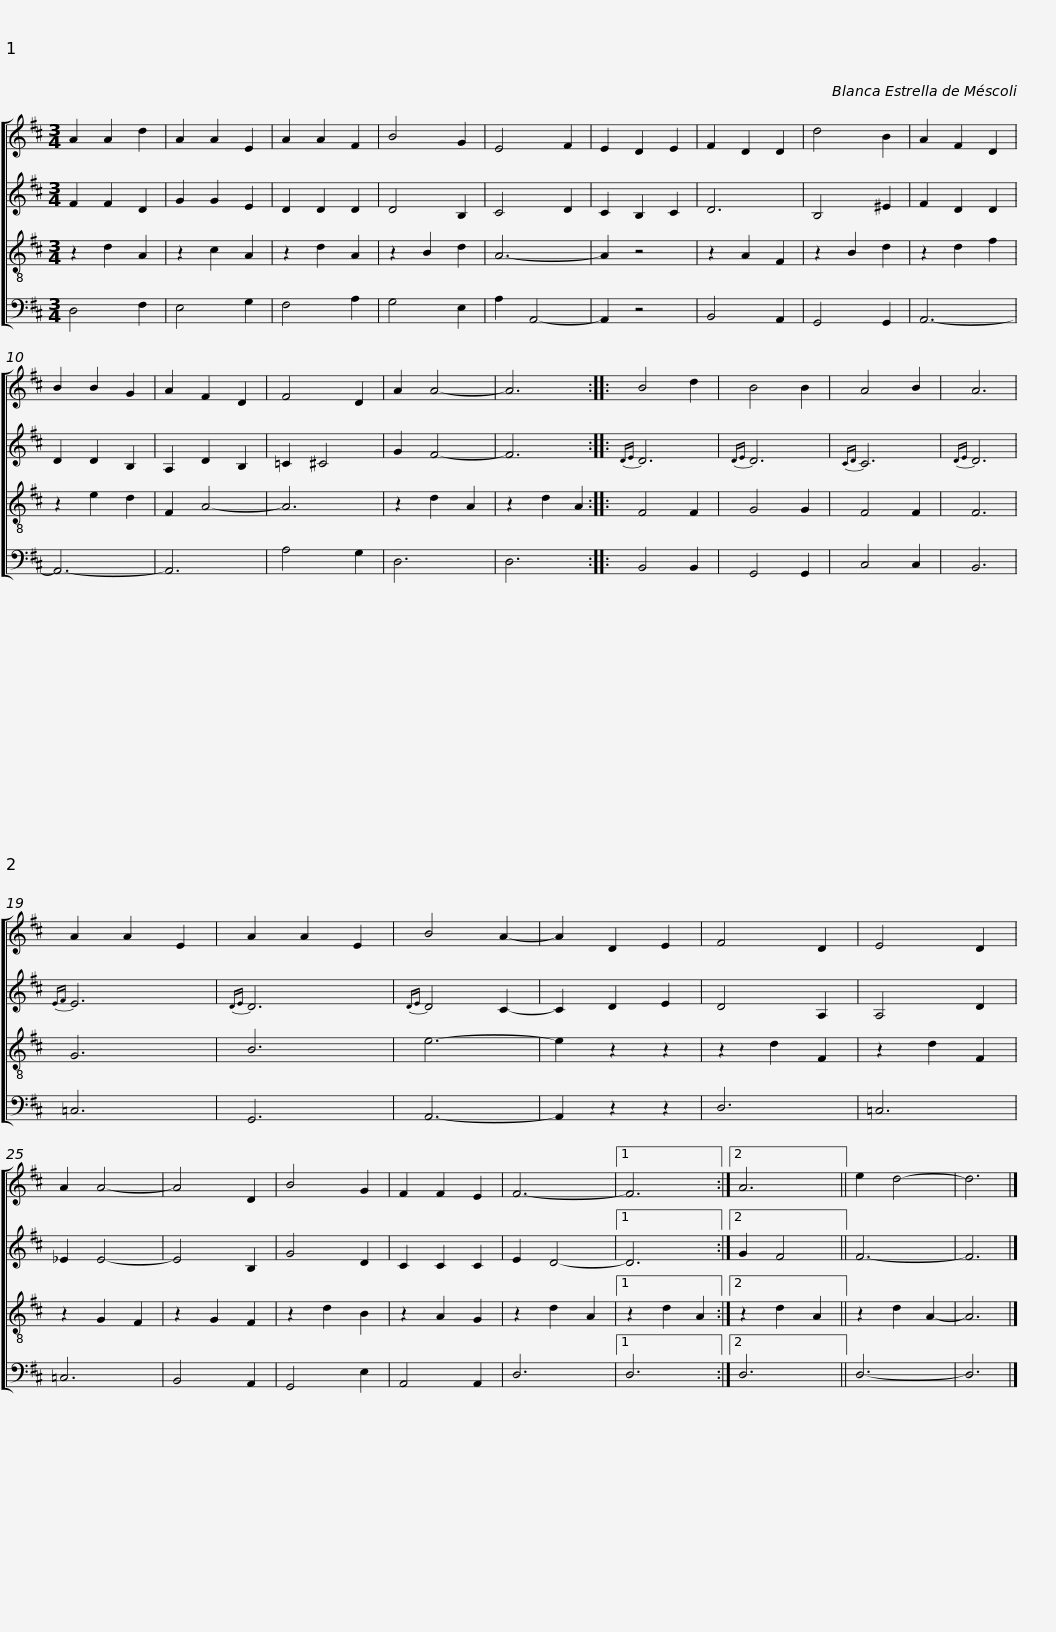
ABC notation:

X:1
%%score [ 1 2 3 4 ]
L:1/8
M:3/4
I:linebreak $
K:D
V:1 treble
V:2 treble
V:3 treble-8
V:4 bass
V:1
 A2 A2 d2 | A2 A2 E2 | A2 A2 F2 | B4 G2 | E4 F2 | %5
 E2 D2 E2 | F2 D2 D2 | d4 B2 | A2 F2 D2 | B2 B2 G2 | %10
 A2 F2 D2 | F4 D2 |$ A2 A4- | A6 :: B4 d2 | %15
 B4 B2 | A4 B2 | A6 | A2 A2 E2 | A2 A2 E2 | %20
 B4 A2- | A2 D2 E2 | F4 D2 | E4 D2 | A2 A4- |$ %25
 A4 D2 | B4 G2 | F2 F2 E2 | F6- |1 F6 :|2 %30
 A6 || e2 d4- | d6 |] %33
V:2
 F2 F2 D2 | G2 G2 E2 | D2 D2 D2 | D4 B,2 | C4 D2 | %5
 C2 B,2 C2 | D6 | B,4 ^E2 | F2 D2 D2 | D2 D2 B,2 | %10
 A,2 D2 B,2 | =C2 ^C4 |$ G2 F4- | F6 ::{DE} D6 | %15
{DE} D6 |{CD} C6 |{DE} D6 |{EF} E6 |{DE} D6 | %20
{DE} D4 C2- | C2 D2 E2 | D4 A,2 | A,4 D2 | _E2 E4- |$ %25
 E4 B,2 | G4 D2 | C2 C2 C2 | E2 D4- |1 D6 :|2 %30
 G2 F4 || F6- | F6 |] %33
V:3
 z2 d2 A2 | z2 c2 A2 | z2 d2 A2 | z2 B2 d2 | A6- | %5
 A2 z4 | z2 A2 F2 | z2 B2 d2 | z2 d2 f2 | z2 e2 d2 | %10
 F2 A4- | A6 |$ z2 d2 A2 | z2 d2 A2 :: F4 F2 | %15
 G4 G2 | F4 F2 | F6 | G6 | B6 | %20
 e6- | e2 z2 z2 | z2 d2 F2 | z2 d2 F2 | z2 G2 F2 |$ %25
 z2 G2 F2 | z2 d2 B2 | z2 A2 G2 | z2 d2 A2 |1 z2 d2 A2 :|2 %30
 z2 d2 A2 || z2 d2 A2- | A6 |] %33
V:4
 D,4 F,2 | E,4 G,2 | F,4 A,2 | G,4 E,2 | A,2 A,,4- | %5
 A,,2 z4 | B,,4 A,,2 | G,,4 G,,2 | A,,6- | A,,6- | %10
 A,,6 | A,4 G,2 |$ D,6 | D,6 :: B,,4 B,,2 | %15
 G,,4 G,,2 | C,4 C,2 | B,,6 | =C,6 | G,,6 | %20
 A,,6- | A,,2 z2 z2 | D,6 | =C,6 | =C,6 |$ %25
 B,,4 A,,2 | G,,4 E,2 | A,,4 A,,2 | D,6 |1 D,6 :|2 %30
 D,6 || D,6- | D,6 |] %33
